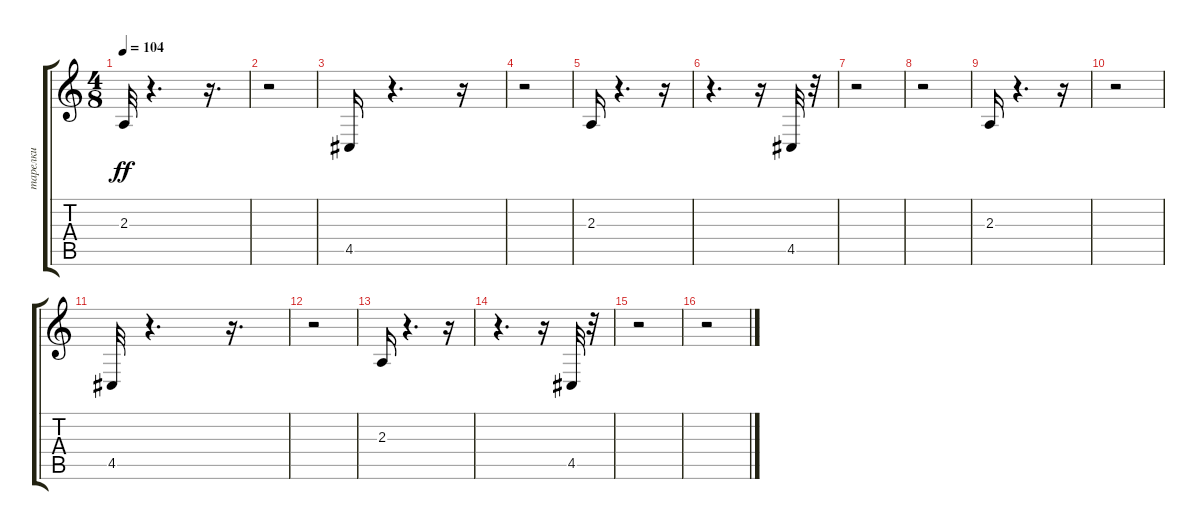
\track ("тарелки" "тарелки") {instrument acousticgrandpiano}
\staff {score tabs}
\tuning (E4 B3 G3 D3 A2 E2) {hide}
\ts (4 8)
\tempo 104
\clef g2
\ks c
2.3.32{dy ff} r.4{d} r.16{d} |
r.2 |
4.5.16 r.4{d} r.16 |
r.2 |
2.3.16 r.4{d} r.16 |
r.4{d} r.16 4.5.32 r.32 |
r.2 |
r.2 |
2.3.16 r.4{d} r.16 |
r.2 |
4.5.32 r.4{d} r.16{d} |
r.2 |
2.3.16 r.4{d} r.16 |
r.4{d} r.16 4.5.32 r.32 |
r.2 |
r.2
